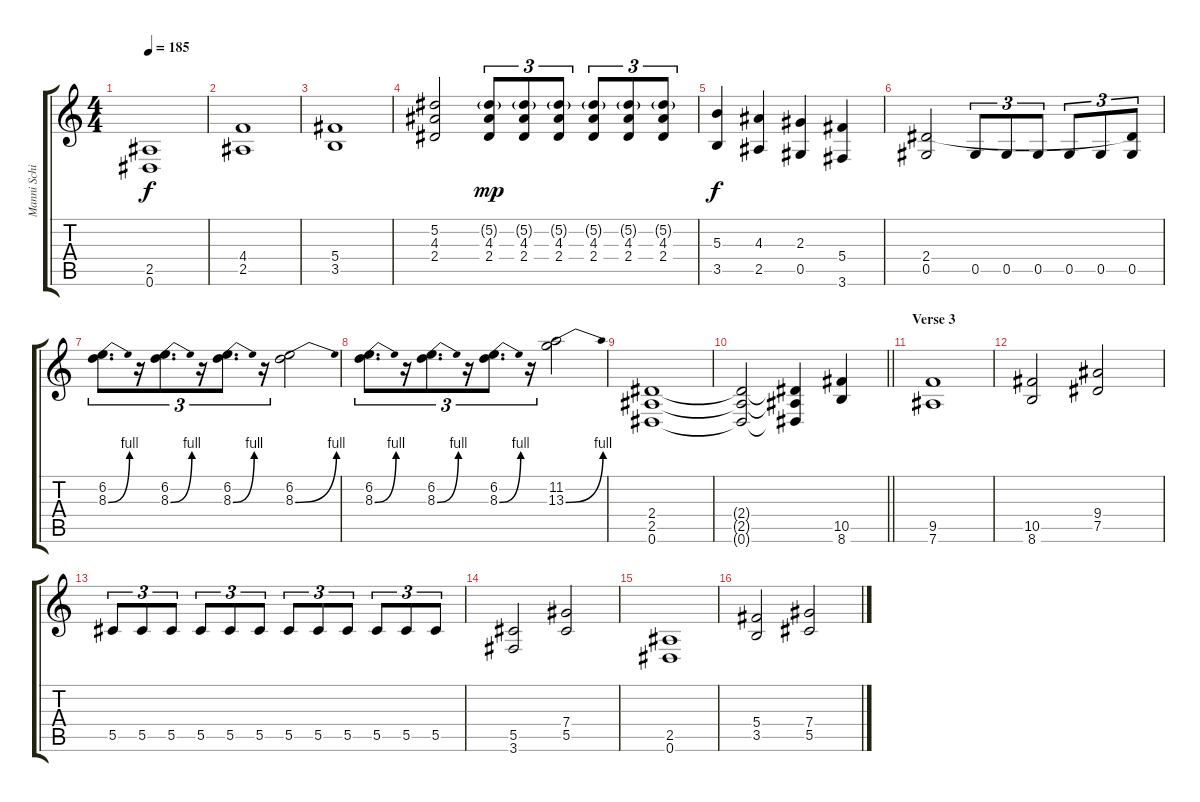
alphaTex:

\track ("Manni Schimidt (lead guitar)" "Manni Schi") {instrument distortionguitar}
\staff {score tabs}
\tuning (Eb4 Bb3 Gb3 Db3 Ab2 Eb2) {hide}
\ts (4 4)
\tempo 185
\clef g2
\ks c
(2.5 0.6).1{dy f} |
(4.4 2.5).1 |
(5.4 3.5).1 |
(5.2 4.3 2.4).2 (5.2{g} 4.3 2.4).8{tu (3 2) dy mp} (5.2{g} 4.3 2.4).8{tu (3 2)} (5.2{g} 4.3 2.4).8{tu (3 2)} (5.2{g} 4.3 2.4).8{tu (3 2)} (5.2{g} 4.3 2.4).8{tu (3 2)} (5.2{g} 4.3 2.4).8{tu (3 2)} |
(5.3 3.5).4{dy f} (4.3 2.5).4 (2.3 0.5).4 (5.4 3.6).4 |
(2.4 0.5).2 0.5.8{tu (3 2)} 0.5.8{tu (3 2)} 0.5.8{tu (3 2)} 0.5.8{tu (3 2)} 0.5.8{tu (3 2)} (2.4{t} 0.5).8{tu (3 2)} |
(6.2 8.3{be (bend 0 0 60 4)}).8{d tu (3 2)} r.16{tu (3 2)} (6.2 8.3{be (bend 0 0 60 4)}).8{d tu (3 2)} r.16{tu (3 2)} (6.2 8.3{be (bend 0 0 60 4)}).8{d tu (3 2)} r.16{tu (3 2)} (6.2 8.3{be (bend 0 0 60 4)}).2 |
(6.2 8.3{be (bend 0 0 60 4)}).8{d tu (3 2)} r.16{tu (3 2)} (6.2 8.3{be (bend 0 0 60 4)}).8{d tu (3 2)} r.16{tu (3 2)} (6.2 8.3{be (bend 0 0 60 4)}).8{d tu (3 2)} r.16{tu (3 2)} (11.2 13.3{be (bend 0 0 60 4)}).2 |
(2.4 2.5 0.6).1 |
\barLineRight lightlight
(2.4{t} 2.5{t} 0.6{t}).2 (2.4{t} 2.5{t} 0.6{t}).4 (10.5 8.6).4 |
\section ("" "Verse 3")
(9.5 7.6).1 |
(10.5 8.6).2 (9.4 7.5).2 |
5.5.8{tu (3 2)} 5.5.8{tu (3 2)} 5.5.8{tu (3 2)} 5.5.8{tu (3 2)} 5.5.8{tu (3 2)} 5.5.8{tu (3 2)} 5.5.8{tu (3 2)} 5.5.8{tu (3 2)} 5.5.8{tu (3 2)} 5.5.8{tu (3 2)} 5.5.8{tu (3 2)} 5.5.8{tu (3 2)} |
(5.5 3.6).2 (7.4 5.5).2 |
(2.5 0.6).1 |
(5.4 3.5).2 (7.4 5.5).2
